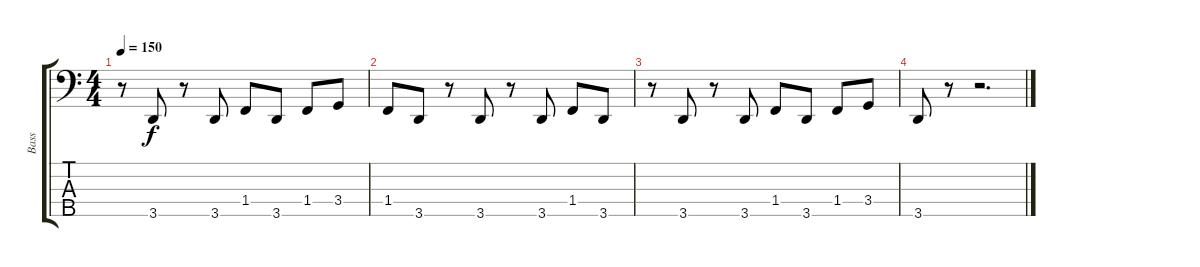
\track ("Bass" "Bass") {instrument electricbassfinger}
\staff {score tabs}
\tuning (G2 D2 A1 E1 B0) {hide}
\ts (4 4)
\tempo 150
\clef f4
\ks c
r.8{dy f} 3.5.8 r.8 3.5.8 1.4.8 3.5.8 1.4.8 3.4.8 |
1.4.8 3.5.8 r.8 3.5.8 r.8 3.5.8 1.4.8 3.5.8 |
r.8 3.5.8 r.8 3.5.8 1.4.8 3.5.8 1.4.8 3.4.8 |
3.5.8 r.8 r.2{d}
